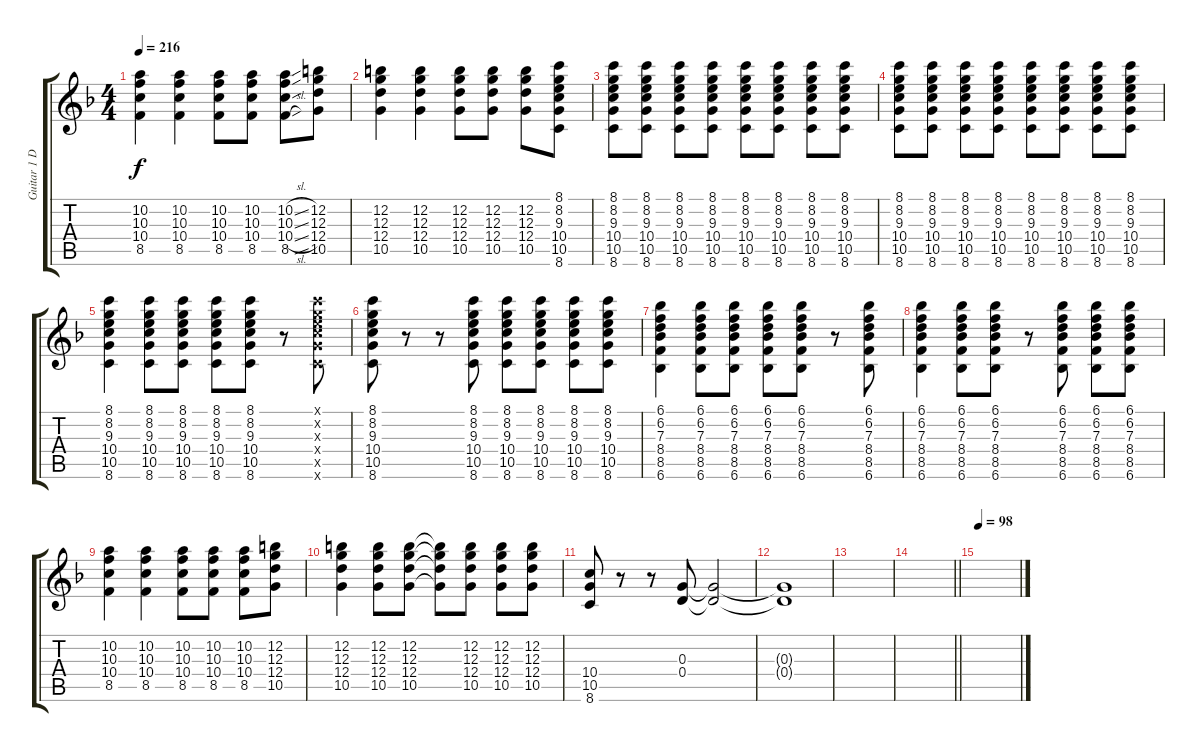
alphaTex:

\track ("Guitar 1 Disto" "Guitar 1 D") {instrument overdrivenguitar}
\staff {score tabs}
\tuning (E4 B3 G3 D3 A2 E2) {hide}
\ts (4 4)
\tempo 216
\clef g2
\ks f
(10.2 10.3 10.4 8.5).4{dy f} (10.2 10.3 10.4 8.5).4 (10.2 10.3 10.4 8.5).8 (10.2 10.3 10.4 8.5).8 (10.2{sl} 10.3{sl} 10.4{sl} 8.5{sl}).8 (12.2 12.3 12.4 10.5).8 |
(12.2 12.3 12.4 10.5).4 (12.2 12.3 12.4 10.5).4 (12.2 12.3 12.4 10.5).8 (12.2 12.3 12.4 10.5).8 (12.2 12.3 12.4 10.5).8 (8.1 8.2 9.3 10.4 10.5 8.6).8 |
(8.1 8.2 9.3 10.4 10.5 8.6).8 (8.1 8.2 9.3 10.4 10.5 8.6).8 (8.1 8.2 9.3 10.4 10.5 8.6).8 (8.1 8.2 9.3 10.4 10.5 8.6).8 (8.1 8.2 9.3 10.4 10.5 8.6).8 (8.1 8.2 9.3 10.4 10.5 8.6).8 (8.1 8.2 9.3 10.4 10.5 8.6).8 (8.1 8.2 9.3 10.4 10.5 8.6).8 |
(8.1 8.2 9.3 10.4 10.5 8.6).8 (8.1 8.2 9.3 10.4 10.5 8.6).8 (8.1 8.2 9.3 10.4 10.5 8.6).8 (8.1 8.2 9.3 10.4 10.5 8.6).8 (8.1 8.2 9.3 10.4 10.5 8.6).8 (8.1 8.2 9.3 10.4 10.5 8.6).8 (8.1 8.2 9.3 10.4 10.5 8.6).8 (8.1 8.2 9.3 10.4 10.5 8.6).8 |
(8.1 8.2 9.3 10.4 10.5 8.6).4 (8.1 8.2 9.3 10.4 10.5 8.6).8 (8.1 8.2 9.3 10.4 10.5 8.6).8 (8.1 8.2 9.3 10.4 10.5 8.6).8 (8.1 8.2 9.3 10.4 10.5 8.6).8 r.8 (8.1{x} 8.2{x} 9.3{x} 10.4{x} 10.5{x} 8.6{x}).8 |
(8.1 8.2 9.3 10.4 10.5 8.6).8 r.8 r.8 (8.1 8.2 9.3 10.4 10.5 8.6).8 (8.1 8.2 9.3 10.4 10.5 8.6).8 (8.1 8.2 9.3 10.4 10.5 8.6).8 (8.1 8.2 9.3 10.4 10.5 8.6).8 (8.1 8.2 9.3 10.4 10.5 8.6).8 |
(6.1 6.2 7.3 8.4 8.5 6.6).4 (6.1 6.2 7.3 8.4 8.5 6.6).8 (6.1 6.2 7.3 8.4 8.5 6.6).8 (6.1 6.2 7.3 8.4 8.5 6.6).8 (6.1 6.2 7.3 8.4 8.5 6.6).8 r.8 (6.1 6.2 7.3 8.4 8.5 6.6).8 |
(6.1 6.2 7.3 8.4 8.5 6.6).4 (6.1 6.2 7.3 8.4 8.5 6.6).8 (6.1 6.2 7.3 8.4 8.5 6.6).8 r.8 (6.1 6.2 7.3 8.4 8.5 6.6).8 (6.1 6.2 7.3 8.4 8.5 6.6).8 (6.1 6.2 7.3 8.4 8.5 6.6).8 |
(10.2 10.3 10.4 8.5).4 (10.2 10.3 10.4 8.5).4 (10.2 10.3 10.4 8.5).8 (10.2 10.3 10.4 8.5).8 (10.2 10.3 10.4 8.5).8 (12.2 12.3 12.4 10.5).8 |
(12.2 12.3 12.4 10.5).4 (12.2 12.3 12.4 10.5).8 (12.2 12.3 12.4 10.5).8 (12.2{t} 12.3{t} 12.4{t} 10.5{t}).8 (12.2 12.3 12.4 10.5).8 (12.2 12.3 12.4 10.5).8 (12.2 12.3 12.4 10.5).8 |
(10.4 10.5 8.6).8 r.8 r.8 (0.3 0.4).8 (0.3{t} 0.4{t}).2 |
(0.3{t} 0.4{t}).1 |
|
\barLineRight lightlight
|
\tempo 98
